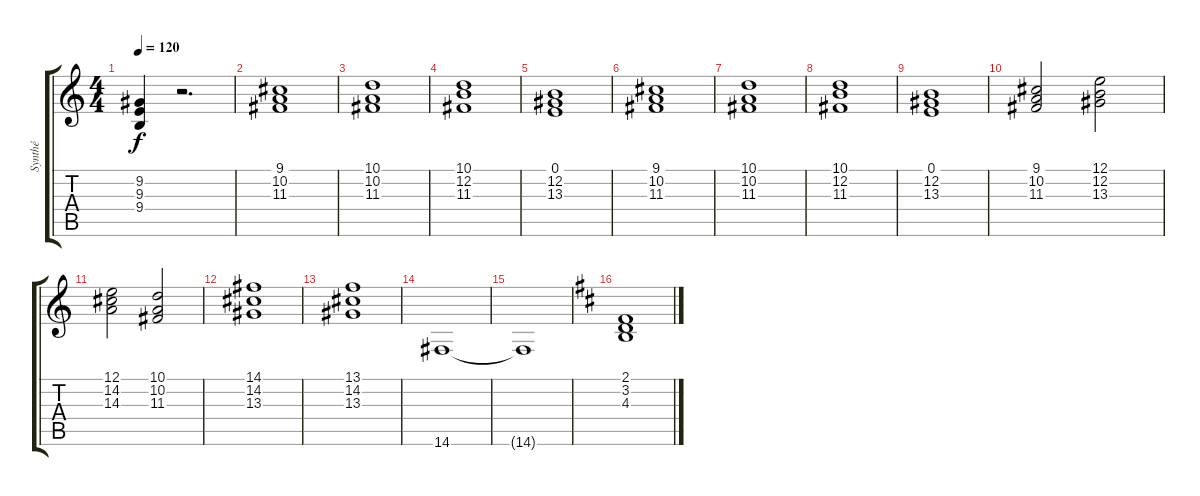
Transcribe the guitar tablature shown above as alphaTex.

\track ("Synthé" "Synthé") {instrument synthstrings1}
\staff {score tabs}
\tuning (E4 B3 G3 D3 A2 E2) {hide}
\ts (4 4)
\tempo 120
\clef g2
\ks c
(9.2{t} 9.3{t} 9.4{t}).4{dy f} r.2{d} |
(9.1 10.2 11.3).1 |
(10.1 10.2 11.3).1 |
(10.1 12.2 11.3).1 |
(0.1 12.2 13.3).1 |
(9.1 10.2 11.3).1 |
(10.1 10.2 11.3).1 |
(10.1 12.2 11.3).1 |
(0.1 12.2 13.3).1 |
(9.1 10.2 11.3).2 (12.1 12.2 13.3).2 |
(12.1 14.2 14.3).2 (10.1 10.2 11.3).2 |
(14.1 14.2 13.3).1 |
(13.1 14.2 13.3).1 |
14.6.1 |
14.6{t}.1 |
\ks d
(2.1 3.2 4.3).1
